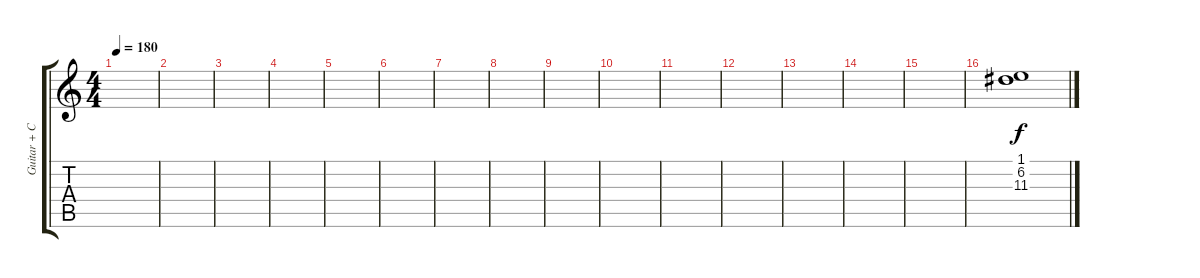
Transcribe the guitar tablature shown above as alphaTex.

\track ("Guitar + Cymbal" "Guitar + C") {instrument distortionguitar}
\staff {score tabs}
\tuning (D4 A3 F3 C3 G2 C2) {hide}
\ts (4 4)
\tempo 180
\clef g2
\ks c
|
|
|
|
|
|
|
|
|
|
|
|
|
|
|
(1.1 6.2 11.3).1{volume 16 instrument reversecymbal}
